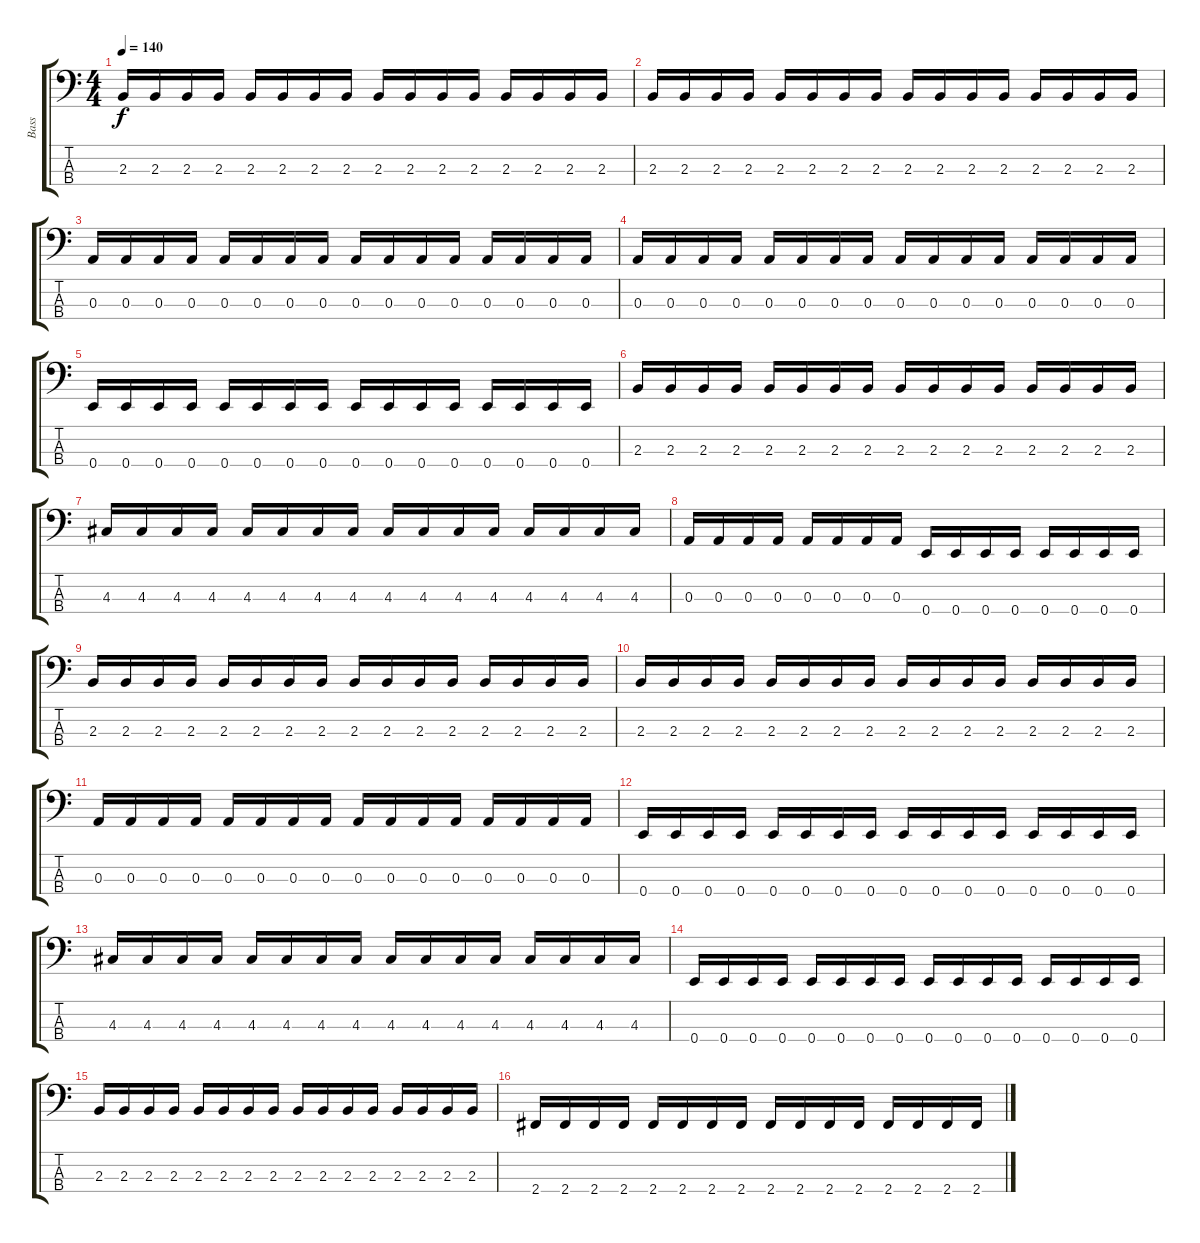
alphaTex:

\track ("Bass" "Bass") {instrument electricbasspick}
\staff {score tabs}
\tuning (G2 D2 A1 E1) {hide}
\ts (4 4)
\tempo 140
\clef f4
\ks c
2.3.16{dy f} 2.3.16 2.3.16 2.3.16 2.3.16 2.3.16 2.3.16 2.3.16 2.3.16 2.3.16 2.3.16 2.3.16 2.3.16 2.3.16 2.3.16 2.3.16 |
2.3.16 2.3.16 2.3.16 2.3.16 2.3.16 2.3.16 2.3.16 2.3.16 2.3.16 2.3.16 2.3.16 2.3.16 2.3.16 2.3.16 2.3.16 2.3.16 |
0.3.16 0.3.16 0.3.16 0.3.16 0.3.16 0.3.16 0.3.16 0.3.16 0.3.16 0.3.16 0.3.16 0.3.16 0.3.16 0.3.16 0.3.16 0.3.16 |
0.3.16 0.3.16 0.3.16 0.3.16 0.3.16 0.3.16 0.3.16 0.3.16 0.3.16 0.3.16 0.3.16 0.3.16 0.3.16 0.3.16 0.3.16 0.3.16 |
0.4.16 0.4.16 0.4.16 0.4.16 0.4.16 0.4.16 0.4.16 0.4.16 0.4.16 0.4.16 0.4.16 0.4.16 0.4.16 0.4.16 0.4.16 0.4.16 |
2.3.16 2.3.16 2.3.16 2.3.16 2.3.16 2.3.16 2.3.16 2.3.16 2.3.16 2.3.16 2.3.16 2.3.16 2.3.16 2.3.16 2.3.16 2.3.16 |
4.3.16 4.3.16 4.3.16 4.3.16 4.3.16 4.3.16 4.3.16 4.3.16 4.3.16 4.3.16 4.3.16 4.3.16 4.3.16 4.3.16 4.3.16 4.3.16 |
0.3.16 0.3.16 0.3.16 0.3.16 0.3.16 0.3.16 0.3.16 0.3.16 0.4.16 0.4.16 0.4.16 0.4.16 0.4.16 0.4.16 0.4.16 0.4.16 |
2.3.16 2.3.16 2.3.16 2.3.16 2.3.16 2.3.16 2.3.16 2.3.16 2.3.16 2.3.16 2.3.16 2.3.16 2.3.16 2.3.16 2.3.16 2.3.16 |
2.3.16 2.3.16 2.3.16 2.3.16 2.3.16 2.3.16 2.3.16 2.3.16 2.3.16 2.3.16 2.3.16 2.3.16 2.3.16 2.3.16 2.3.16 2.3.16 |
0.3.16 0.3.16 0.3.16 0.3.16 0.3.16 0.3.16 0.3.16 0.3.16 0.3.16 0.3.16 0.3.16 0.3.16 0.3.16 0.3.16 0.3.16 0.3.16 |
0.4.16 0.4.16 0.4.16 0.4.16 0.4.16 0.4.16 0.4.16 0.4.16 0.4.16 0.4.16 0.4.16 0.4.16 0.4.16 0.4.16 0.4.16 0.4.16 |
4.3.16 4.3.16 4.3.16 4.3.16 4.3.16 4.3.16 4.3.16 4.3.16 4.3.16 4.3.16 4.3.16 4.3.16 4.3.16 4.3.16 4.3.16 4.3.16 |
0.4.16 0.4.16 0.4.16 0.4.16 0.4.16 0.4.16 0.4.16 0.4.16 0.4.16 0.4.16 0.4.16 0.4.16 0.4.16 0.4.16 0.4.16 0.4.16 |
2.3.16 2.3.16 2.3.16 2.3.16 2.3.16 2.3.16 2.3.16 2.3.16 2.3.16 2.3.16 2.3.16 2.3.16 2.3.16 2.3.16 2.3.16 2.3.16 |
2.4.16 2.4.16 2.4.16 2.4.16 2.4.16 2.4.16 2.4.16 2.4.16 2.4.16 2.4.16 2.4.16 2.4.16 2.4.16 2.4.16 2.4.16 2.4.16
